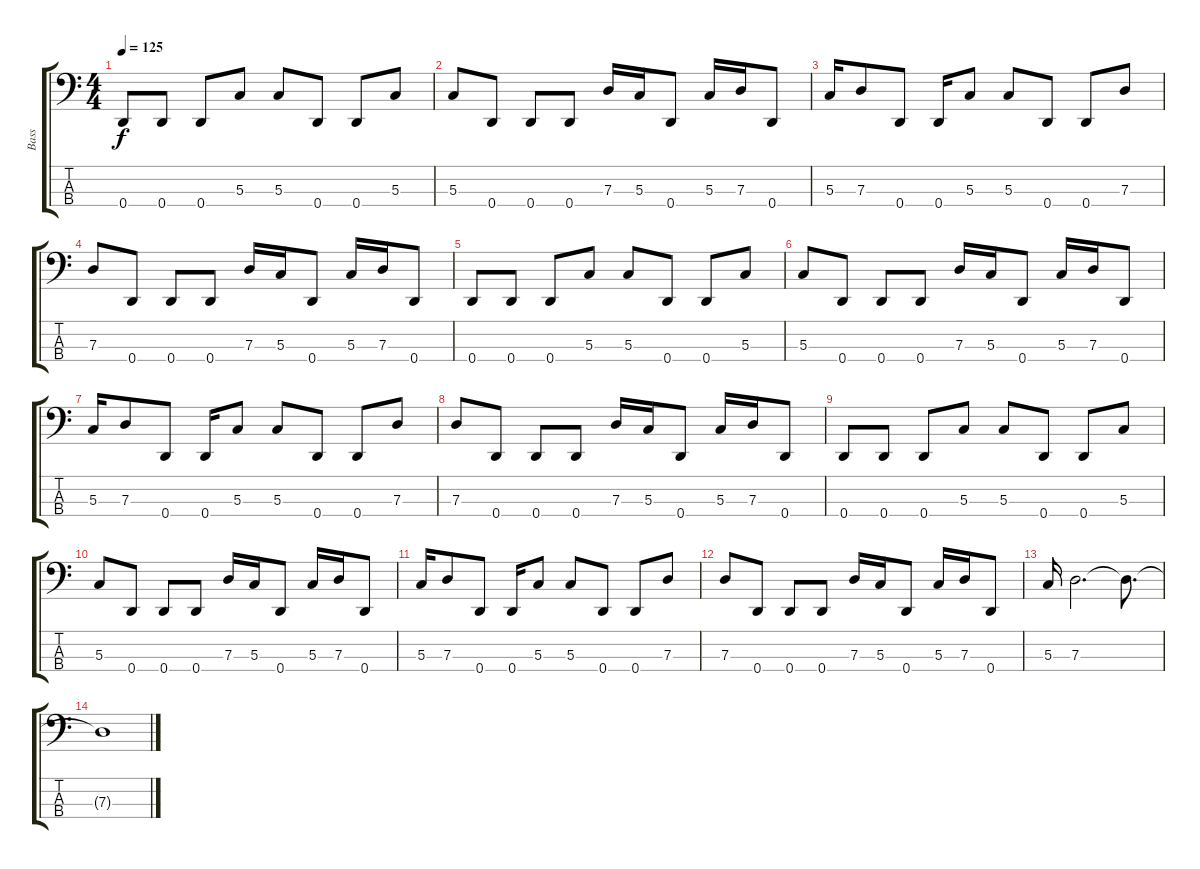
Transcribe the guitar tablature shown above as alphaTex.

\track ("Bass" "Bass") {instrument electricbassfinger}
\staff {score tabs}
\tuning (F2 C2 G1 D1) {hide}
\ts (4 4)
\tempo 125
\clef f4
\ks c
0.4.8{dy f} 0.4.8 0.4.8 5.3.8 5.3.8 0.4.8 0.4.8 5.3.8 |
5.3.8 0.4.8 0.4.8 0.4.8 7.3.16 5.3.16 0.4.8 5.3.16 7.3.16 0.4.8 |
5.3.16 7.3.8 0.4.8 0.4.16 5.3.8 5.3.8 0.4.8 0.4.8 7.3.8 |
7.3.8 0.4.8 0.4.8 0.4.8 7.3.16 5.3.16 0.4.8 5.3.16 7.3.16 0.4.8 |
0.4.8 0.4.8 0.4.8 5.3.8 5.3.8 0.4.8 0.4.8 5.3.8 |
5.3.8 0.4.8 0.4.8 0.4.8 7.3.16 5.3.16 0.4.8 5.3.16 7.3.16 0.4.8 |
5.3.16 7.3.8 0.4.8 0.4.16 5.3.8 5.3.8 0.4.8 0.4.8 7.3.8 |
7.3.8 0.4.8 0.4.8 0.4.8 7.3.16 5.3.16 0.4.8 5.3.16 7.3.16 0.4.8 |
0.4.8 0.4.8 0.4.8 5.3.8 5.3.8 0.4.8 0.4.8 5.3.8 |
5.3.8 0.4.8 0.4.8 0.4.8 7.3.16 5.3.16 0.4.8 5.3.16 7.3.16 0.4.8 |
5.3.16 7.3.8 0.4.8 0.4.16 5.3.8 5.3.8 0.4.8 0.4.8 7.3.8 |
7.3.8 0.4.8 0.4.8 0.4.8 7.3.16 5.3.16 0.4.8 5.3.16 7.3.16 0.4.8 |
5.3.16 7.3.2{d} 7.3{t}.8{d} |
7.3{t}.1
